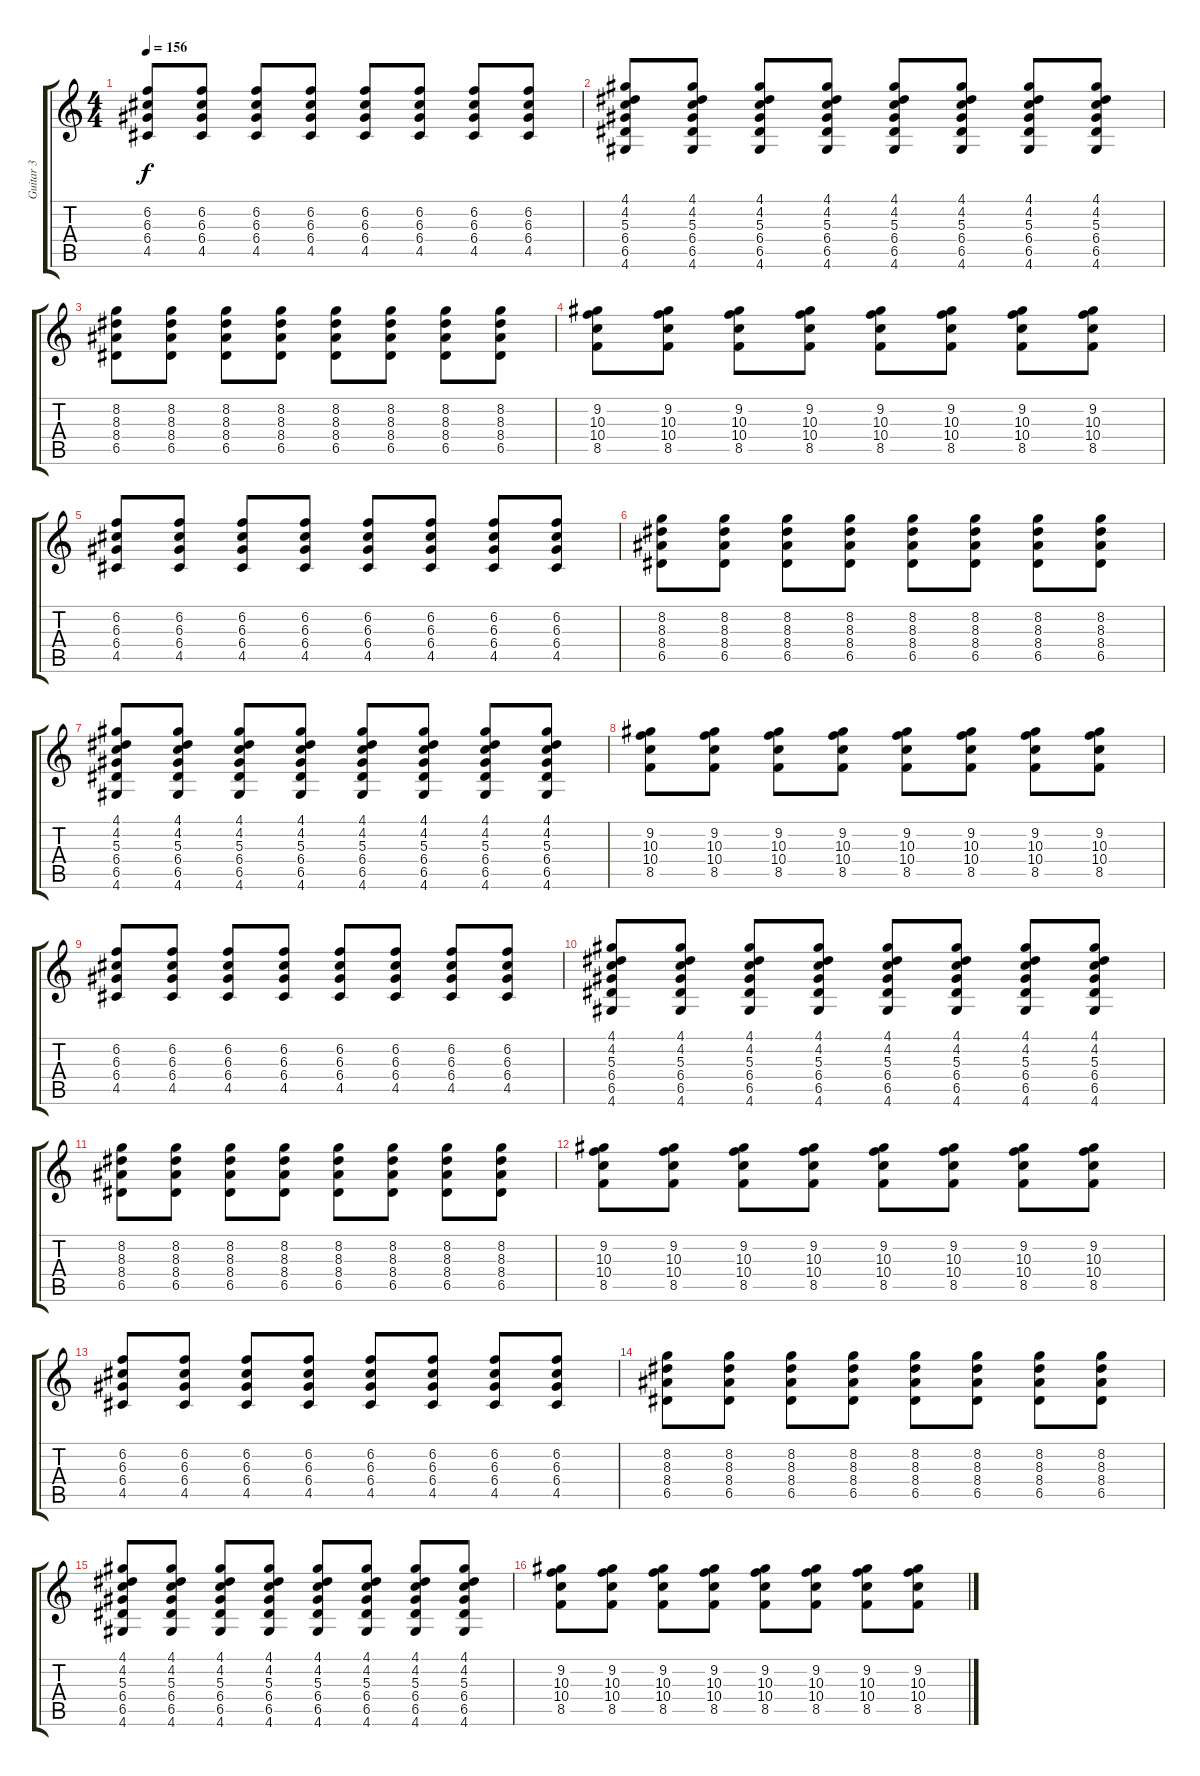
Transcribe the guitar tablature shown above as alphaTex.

\track ("Guitar 3" "Guitar 3") {instrument acousticguitarnylon}
\staff {score tabs}
\tuning (E4 B3 G3 D3 A2 E2) {hide}
\ts (4 4)
\tempo 156
\clef g2
\ks c
(6.2 6.3 6.4 4.5).8{dy f} (6.2 6.3 6.4 4.5).8 (6.2 6.3 6.4 4.5).8 (6.2 6.3 6.4 4.5).8 (6.2 6.3 6.4 4.5).8 (6.2 6.3 6.4 4.5).8 (6.2 6.3 6.4 4.5).8 (6.2 6.3 6.4 4.5).8 |
(4.1 4.2 5.3 6.4 6.5 4.6).8 (4.1 4.2 5.3 6.4 6.5 4.6).8 (4.1 4.2 5.3 6.4 6.5 4.6).8 (4.1 4.2 5.3 6.4 6.5 4.6).8 (4.1 4.2 5.3 6.4 6.5 4.6).8 (4.1 4.2 5.3 6.4 6.5 4.6).8 (4.1 4.2 5.3 6.4 6.5 4.6).8 (4.1 4.2 5.3 6.4 6.5 4.6).8 |
(8.2 8.3 8.4 6.5).8 (8.2 8.3 8.4 6.5).8 (8.2 8.3 8.4 6.5).8 (8.2 8.3 8.4 6.5).8 (8.2 8.3 8.4 6.5).8 (8.2 8.3 8.4 6.5).8 (8.2 8.3 8.4 6.5).8 (8.2 8.3 8.4 6.5).8 |
(9.2 10.3 10.4 8.5).8 (9.2 10.3 10.4 8.5).8 (9.2 10.3 10.4 8.5).8 (9.2 10.3 10.4 8.5).8 (9.2 10.3 10.4 8.5).8 (9.2 10.3 10.4 8.5).8 (9.2 10.3 10.4 8.5).8 (9.2 10.3 10.4 8.5).8 |
(6.2 6.3 6.4 4.5).8 (6.2 6.3 6.4 4.5).8 (6.2 6.3 6.4 4.5).8 (6.2 6.3 6.4 4.5).8 (6.2 6.3 6.4 4.5).8 (6.2 6.3 6.4 4.5).8 (6.2 6.3 6.4 4.5).8 (6.2 6.3 6.4 4.5).8 |
(8.2 8.3 8.4 6.5).8 (8.2 8.3 8.4 6.5).8 (8.2 8.3 8.4 6.5).8 (8.2 8.3 8.4 6.5).8 (8.2 8.3 8.4 6.5).8 (8.2 8.3 8.4 6.5).8 (8.2 8.3 8.4 6.5).8 (8.2 8.3 8.4 6.5).8 |
(4.1 4.2 5.3 6.4 6.5 4.6).8 (4.1 4.2 5.3 6.4 6.5 4.6).8 (4.1 4.2 5.3 6.4 6.5 4.6).8 (4.1 4.2 5.3 6.4 6.5 4.6).8 (4.1 4.2 5.3 6.4 6.5 4.6).8 (4.1 4.2 5.3 6.4 6.5 4.6).8 (4.1 4.2 5.3 6.4 6.5 4.6).8 (4.1 4.2 5.3 6.4 6.5 4.6).8 |
(9.2 10.3 10.4 8.5).8 (9.2 10.3 10.4 8.5).8 (9.2 10.3 10.4 8.5).8 (9.2 10.3 10.4 8.5).8 (9.2 10.3 10.4 8.5).8 (9.2 10.3 10.4 8.5).8 (9.2 10.3 10.4 8.5).8 (9.2 10.3 10.4 8.5).8 |
(6.2 6.3 6.4 4.5).8 (6.2 6.3 6.4 4.5).8 (6.2 6.3 6.4 4.5).8 (6.2 6.3 6.4 4.5).8 (6.2 6.3 6.4 4.5).8 (6.2 6.3 6.4 4.5).8 (6.2 6.3 6.4 4.5).8 (6.2 6.3 6.4 4.5).8 |
(4.1 4.2 5.3 6.4 6.5 4.6).8 (4.1 4.2 5.3 6.4 6.5 4.6).8 (4.1 4.2 5.3 6.4 6.5 4.6).8 (4.1 4.2 5.3 6.4 6.5 4.6).8 (4.1 4.2 5.3 6.4 6.5 4.6).8 (4.1 4.2 5.3 6.4 6.5 4.6).8 (4.1 4.2 5.3 6.4 6.5 4.6).8 (4.1 4.2 5.3 6.4 6.5 4.6).8 |
(8.2 8.3 8.4 6.5).8 (8.2 8.3 8.4 6.5).8 (8.2 8.3 8.4 6.5).8 (8.2 8.3 8.4 6.5).8 (8.2 8.3 8.4 6.5).8 (8.2 8.3 8.4 6.5).8 (8.2 8.3 8.4 6.5).8 (8.2 8.3 8.4 6.5).8 |
(9.2 10.3 10.4 8.5).8 (9.2 10.3 10.4 8.5).8 (9.2 10.3 10.4 8.5).8 (9.2 10.3 10.4 8.5).8 (9.2 10.3 10.4 8.5).8 (9.2 10.3 10.4 8.5).8 (9.2 10.3 10.4 8.5).8 (9.2 10.3 10.4 8.5).8 |
(6.2 6.3 6.4 4.5).8 (6.2 6.3 6.4 4.5).8 (6.2 6.3 6.4 4.5).8 (6.2 6.3 6.4 4.5).8 (6.2 6.3 6.4 4.5).8 (6.2 6.3 6.4 4.5).8 (6.2 6.3 6.4 4.5).8 (6.2 6.3 6.4 4.5).8 |
(8.2 8.3 8.4 6.5).8 (8.2 8.3 8.4 6.5).8 (8.2 8.3 8.4 6.5).8 (8.2 8.3 8.4 6.5).8 (8.2 8.3 8.4 6.5).8 (8.2 8.3 8.4 6.5).8 (8.2 8.3 8.4 6.5).8 (8.2 8.3 8.4 6.5).8 |
(4.1 4.2 5.3 6.4 6.5 4.6).8 (4.1 4.2 5.3 6.4 6.5 4.6).8 (4.1 4.2 5.3 6.4 6.5 4.6).8 (4.1 4.2 5.3 6.4 6.5 4.6).8 (4.1 4.2 5.3 6.4 6.5 4.6).8 (4.1 4.2 5.3 6.4 6.5 4.6).8 (4.1 4.2 5.3 6.4 6.5 4.6).8 (4.1 4.2 5.3 6.4 6.5 4.6).8 |
(9.2 10.3 10.4 8.5).8 (9.2 10.3 10.4 8.5).8 (9.2 10.3 10.4 8.5).8 (9.2 10.3 10.4 8.5).8 (9.2 10.3 10.4 8.5).8 (9.2 10.3 10.4 8.5).8 (9.2 10.3 10.4 8.5).8 (9.2 10.3 10.4 8.5).8
